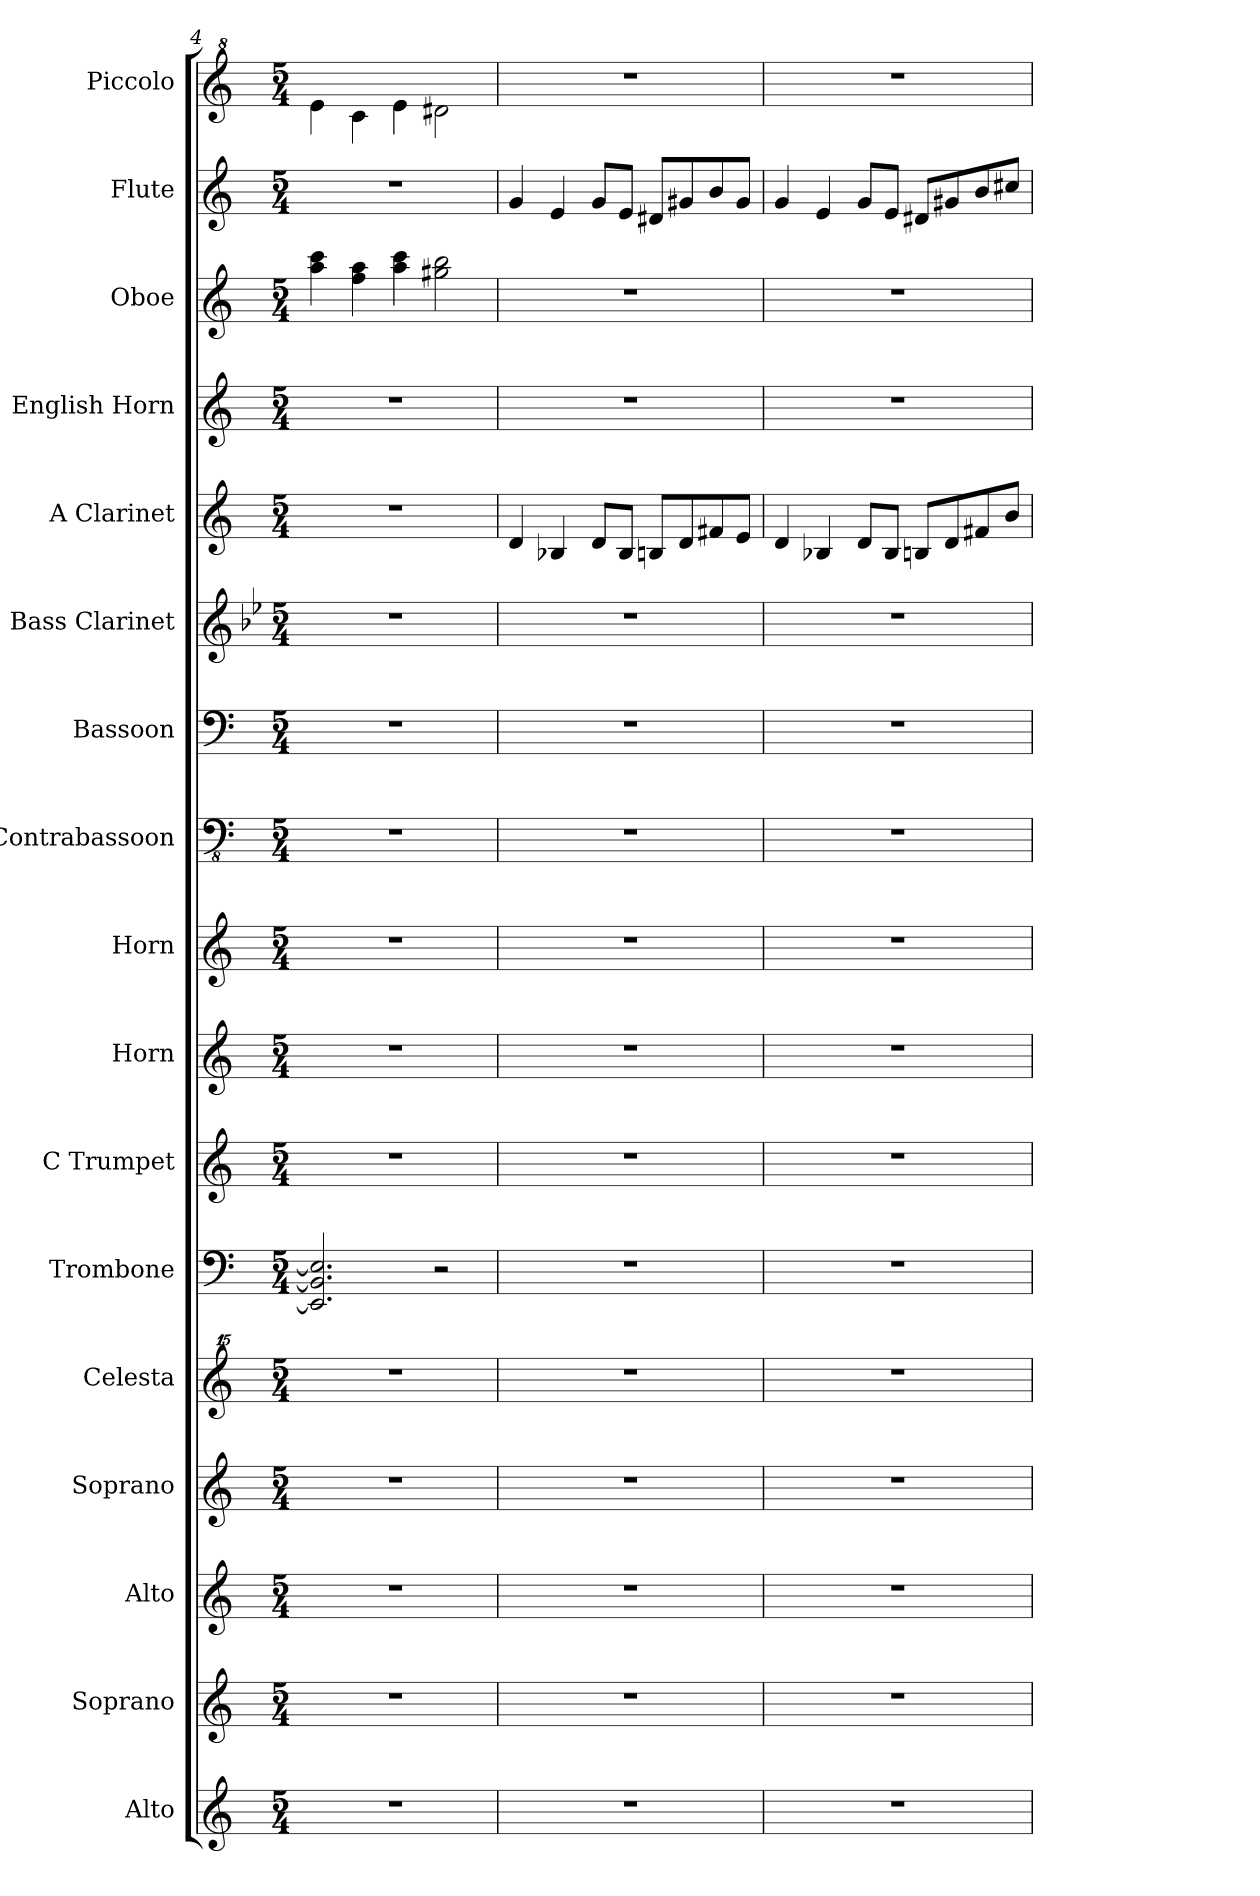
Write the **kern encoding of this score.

**kern	**kern	**kern	**kern	**kern	**kern	**kern	**kern	**kern	**kern	**kern	**kern	**kern	**kern	**kern	**kern	**kern
*part17	*part16	*part15	*part14	*part13	*part12	*part11	*part10	*part9	*part8	*part7	*part6	*part5	*part4	*part3	*part2	*part1
*staff17	*staff16	*staff15	*staff14	*staff13	*staff12	*staff11	*staff10	*staff9	*staff8	*staff7	*staff6	*staff5	*staff4	*staff3	*staff2	*staff1
*I"Alto	*I"Soprano	*I"Alto	*I"Soprano	*I"Celesta	*I"Trombone	*I"C Trumpet	*I"Horn	*I"Horn	*I"Contrabassoon	*I"Bassoon	*I"Bass Clarinet	*I"A Clarinet	*I"English Horn	*I"Oboe	*I"Flute	*I"Piccolo
*I'A.	*I'S.	*I'A.	*I'S.	*I'Cel.	*I'Trb.	*I'C Tpt.	*I'Hn.	*I'Hn.	*I'Cbsn.	*I'Bsn.	*I'B. Cl.	*I'A Cl.	*I'E. Hn.	*I'Ob.	*I'Fl.	*I'Picc.
*clefG2	*clefG2	*clefG2	*clefG2	*clefG^^2	*clefF4	*clefG2	*clefG2	*clefG2	*clefFv4	*clefF4	*clefG2	*clefG2	*clefG2	*clefG2	*clefG2	*clefG^2
*	*	*	*	*	*	*	*ITrd4c7	*ITrd4c7	*ITrd7c12	*	*ITrd8c14	*ITrd2c3	*ITrd4c7	*	*	*ITrd-7c-12
*k[]	*k[]	*k[]	*k[]	*k[]	*k[]	*k[]	*k[b-]	*k[b-]	*k[]	*k[]	*k[b-e-]	*k[f#c#g#]	*k[b-]	*k[]	*k[]	*k[]
*C:	*C:	*C:	*C:	*C:	*C:	*C:	*F:	*F:	*C:	*C:	*B-:	*A:	*F:	*C:	*C:	*C:
*M5/4	*M5/4	*M5/4	*M5/4	*M5/4	*M5/4	*M5/4	*M5/4	*M5/4	*M5/4	*M5/4	*M5/4	*M5/4	*M5/4	*M5/4	*M5/4	*M5/4
=4	=4	=4	=4	=4	=4	=4	=4	=4	=4	=4	=4	=4	=4	=4	=4	=4
4%5r	4%5r	4%5r	4%5r	4%5r	2.EE/] 2.BB/] 2.E/]	4%5r	4%5r	4%5r	4%5r	4%5r	4%5r	4%5r	4%5r	4aa\ 4ccc\	4%5r	4eee\
.	.	.	.	.	.	.	.	.	.	.	.	.	.	4ff\ 4aa\	.	4ccc\
.	.	.	.	.	.	.	.	.	.	.	.	.	.	4aa\ 4ccc\	.	4eee\
.	.	.	.	.	2r	.	.	.	.	.	.	.	.	2gg#X\ 2bb\	.	2ddd#X\
!!LO:PB:g=z
=5	=5	=5	=5	=5	=5	=5	=5	=5	=5	=5	=5	=5	=5	=5	=5	=5
4%5r	4%5r	4%5r	4%5r	4%5r	4%5r	4%5r	4%5r	4%5r	4%5r	4%5r	4%5r	4B/	4%5r	4%5r	4g/	4%5r
.	.	.	.	.	.	.	.	.	.	.	.	4Gn/	.	.	4e/	.
.	.	.	.	.	.	.	.	.	.	.	.	8B/L	.	.	8g/L	.
.	.	.	.	.	.	.	.	.	.	.	.	8G/J	.	.	8e/J	.
.	.	.	.	.	.	.	.	.	.	.	.	8G#X/L	.	.	8d#X/L	.
.	.	.	.	.	.	.	.	.	.	.	.	8B/	.	.	8g#X/	.
.	.	.	.	.	.	.	.	.	.	.	.	8d#X/	.	.	8b/	.
.	.	.	.	.	.	.	.	.	.	.	.	8c#/J	.	.	8g#/J	.
=6	=6	=6	=6	=6	=6	=6	=6	=6	=6	=6	=6	=6	=6	=6	=6	=6
4%5r	4%5r	4%5r	4%5r	4%5r	4%5r	4%5r	4%5r	4%5r	4%5r	4%5r	4%5r	4B/	4%5r	4%5r	4g/	4%5r
.	.	.	.	.	.	.	.	.	.	.	.	4Gn/	.	.	4e/	.
.	.	.	.	.	.	.	.	.	.	.	.	8B/L	.	.	8g/L	.
.	.	.	.	.	.	.	.	.	.	.	.	8G/J	.	.	8e/J	.
.	.	.	.	.	.	.	.	.	.	.	.	8G#X/L	.	.	8d#X/L	.
.	.	.	.	.	.	.	.	.	.	.	.	8B/	.	.	8g#X/	.
.	.	.	.	.	.	.	.	.	.	.	.	8d#X/	.	.	8b/	.
.	.	.	.	.	.	.	.	.	.	.	.	8g#/J	.	.	8cc#X/J	.
=	=	=	=	=	=	=	=	=	=	=	=	=	=	=	=	=
*-	*-	*-	*-	*-	*-	*-	*-	*-	*-	*-	*-	*-	*-	*-	*-	*-
